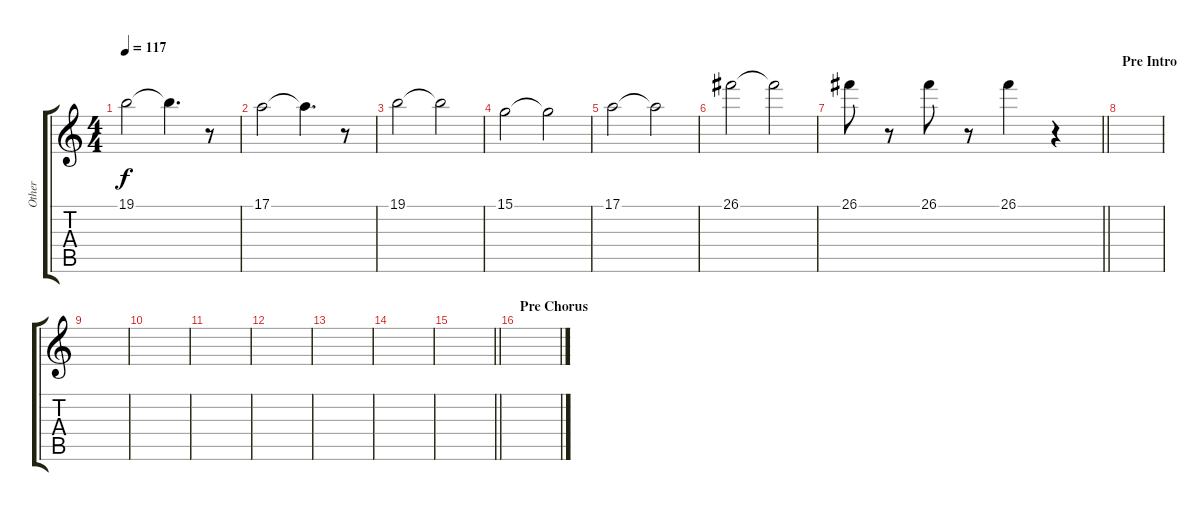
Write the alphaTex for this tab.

\track ("Other" "Other") {instrument recorder}
\staff {score tabs}
\tuning (E4 B3 G3 D3 A2 E2) {hide}
\ts (4 4)
\tempo 117
\clef g2
\ks c
19.1.2{dy f} 19.1{t}.4{d} r.8 |
17.1.2 17.1{t}.4{d} r.8 |
19.1.2 19.1{t}.2 |
15.1.2 15.1{t}.2 |
17.1.2 17.1{t}.2 |
26.1.2 26.1{t}.2 |
\barLineRight lightlight
26.1.8 r.8 26.1.8 r.8 26.1.4 r.4 |
\section ("" "Pre Intro")
|
|
|
|
|
|
|
\barLineRight lightlight
|
\section ("" "Pre Chorus")
